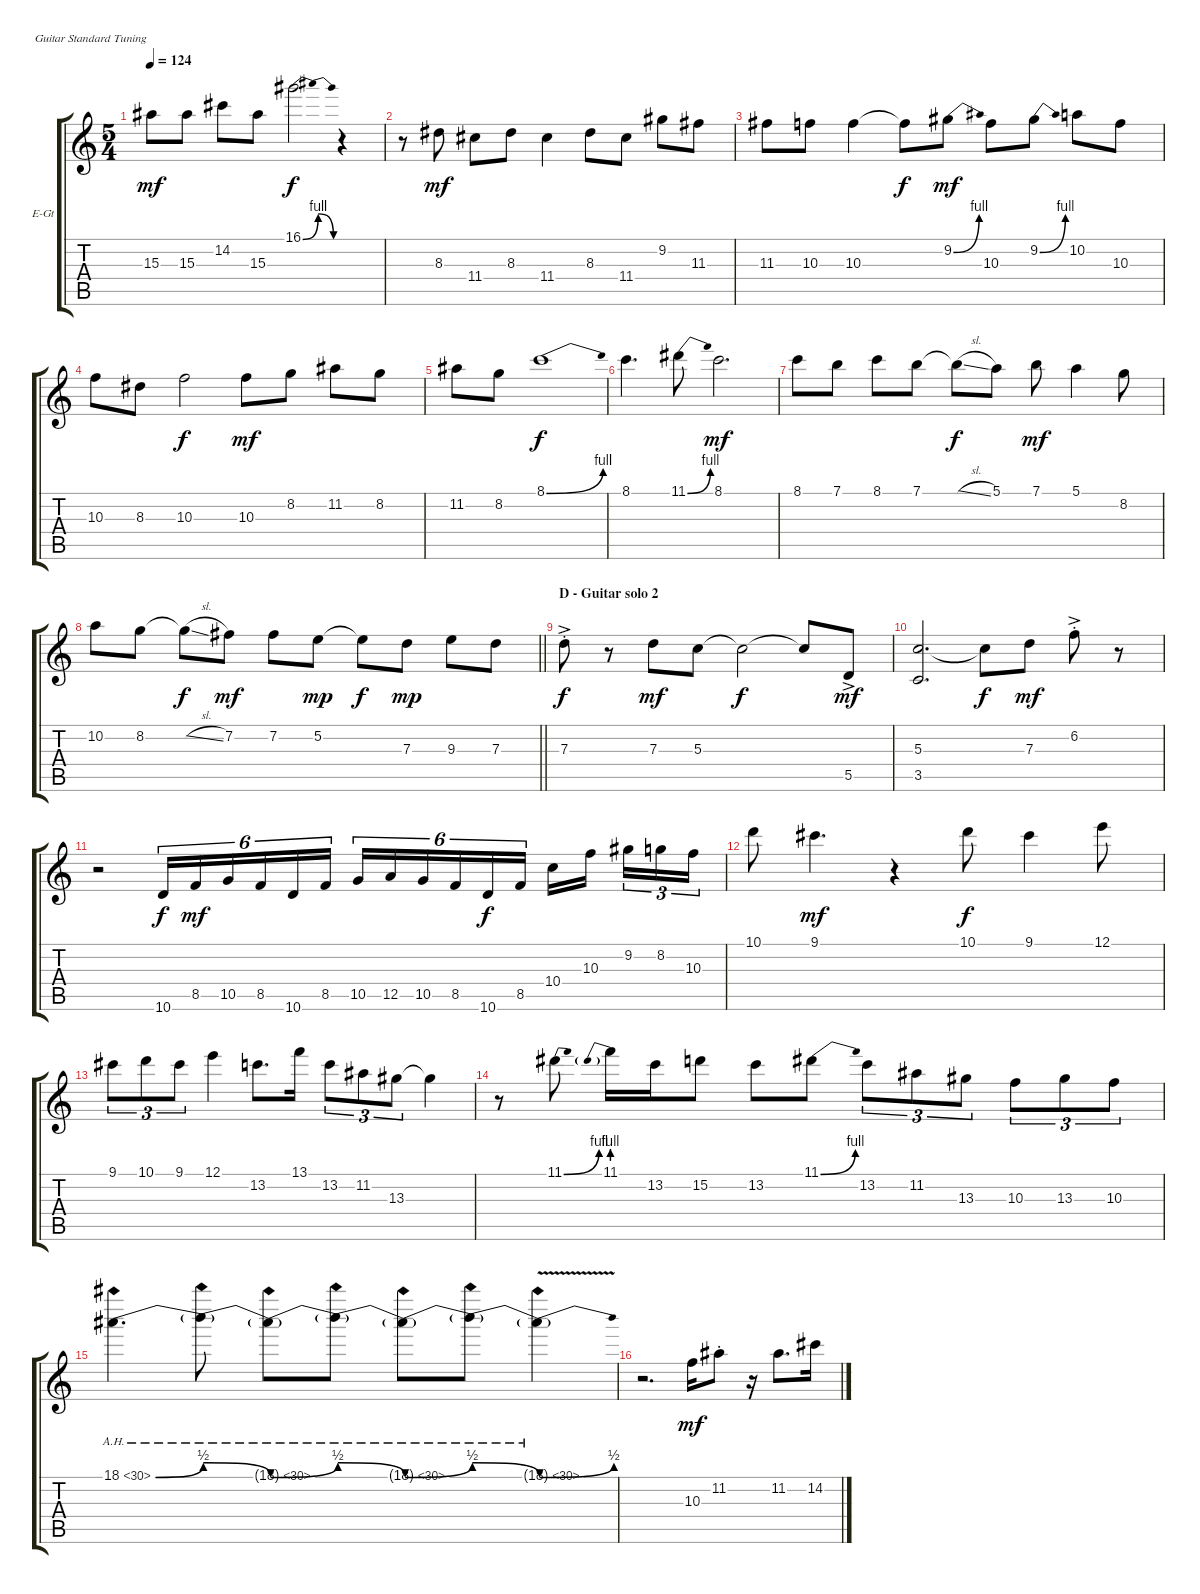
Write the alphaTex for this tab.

\bracketExtendMode groupsimilarinstruments
\firstSystemTrackNameOrientation horizontal
\otherSystemsTrackNameOrientation horizontal
\track ("Jeff Beck" "E-Gt") {instrument distortionguitar}
\staff {score tabs}
\tuning (E4 B3 G3 D3 A2 E2)
\ts (5 4)
\tempo 124
\clef g2
\ks aminor
15.3.8{dy mf} 15.3.8 14.2.8 15.3.8 16.1{be (bendrelease 0 0 30 4 30 4 60 0)}.2{dy f} r.4 |
r.8 8.3.8{dy mf} 11.4.8 8.3.8 11.4.4 8.3.8 11.4.8 9.2.8 11.3.8 |
11.3.8 10.3.8 10.3.4 10.3{t}.8{dy f} 9.2{be (bend 0 0 60 4)}.8{dy mf} 10.3.8 9.2{be (bend 0 0 60 4)}.8 10.2.8 10.3.8 |
10.3.8 8.3.8 10.3.2{dy f} 10.3.8{dy mf} 8.2.8 11.2.8 8.2.8 |
11.2.8 8.2.8 8.1{be (bend 0 0 60 4)}.1{dy f} |
8.1.4{d} 11.1{be (bend 0 0 60 4)}.8 8.1.2{d dy mf} |
8.1.8 7.1.8 8.1.8 7.1.8 7.1{sl t}.8{dy f} 5.1.8 7.1.8{dy mf} 5.1.4 8.2.8 |
\barLineRight lightlight
10.2.8 8.2.8 8.2{sl t}.8{dy f} 7.2.8{dy mf} 7.2.8 5.2.8{dy mp} 5.2{t}.8{dy f} 7.3.8{dy mp} 9.3.8 7.3.8 |
\section ("" "D - Guitar solo 2")
7.3{ac st}.8{dy f} r.8 7.3.8{dy mf} 5.3.8 5.3{t}.2{dy f} 5.3{t}.8 5.5{ac}.8{dy mf} |
(5.3 3.5).2{d} 5.3{t}.8{dy f} 7.3.8{dy mf} 6.2{ac st}.8 r.8 |
r.2 10.6.16{tu (6 4) dy f} 8.5.16{tu (6 4) dy mf} 10.5.16{tu (6 4)} 8.5.16{tu (6 4)} 10.6.16{tu (6 4)} 8.5.16{tu (6 4)} 10.5.16{tu (6 4)} 12.5.16{tu (6 4)} 10.5.16{tu (6 4)} 8.5.16{tu (6 4)} 10.6.16{tu (6 4) dy f} 8.5.16{tu (6 4)} 10.4.16 10.3.16 9.2.16{tu (3 2)} 8.2.16{tu (3 2)} 10.3.16{tu (3 2)} |
10.1.8 9.1.4{d dy mf} r.4 10.1.8{dy f} 9.1.4 12.1.8 |
9.1.8{tu (3 2)} 10.1.8{tu (3 2)} 9.1.8{tu (3 2)} 12.1.4 13.2.8{d} 13.1.16 13.2.8{tu (3 2)} 11.2.8{tu (3 2)} 13.3.8{tu (3 2)} 13.3{t}.4 |
r.8 11.1{be (bend 0 0 60 4)}.8 11.1{be (prebend 0 4 60 4)}.16 13.2.16 15.2.8 13.2.8 11.1{be (bend 0 0 60 4)}.8 13.2.8{tu (3 2)} 11.2.8{tu (3 2)} 13.3.8{tu (3 2)} 10.3.8{tu (3 2)} 13.3.8{tu (3 2)} 10.3.8{tu (3 2)} |
18.1{be (bend 0 0 60 2) ah 12}.4{d} 18.1{be (release 0 2 60 0) ah 12 t}.8 18.1{be (bend 0 0 60 2) ah 12 t}.8 18.1{be (release 0 2 60 0) ah 12 t}.8 18.1{be (bend 0 0 60 2) ah 12 t}.8 18.1{be (release 0 2 60 0) ah 12 t}.8 18.1{be (bend 0 0 60 2) ah 12 v t}.4 |
r.2{d} 10.3.16{dy mf} 11.2{st}.8 r.16 11.2.8{d} 14.2.16
